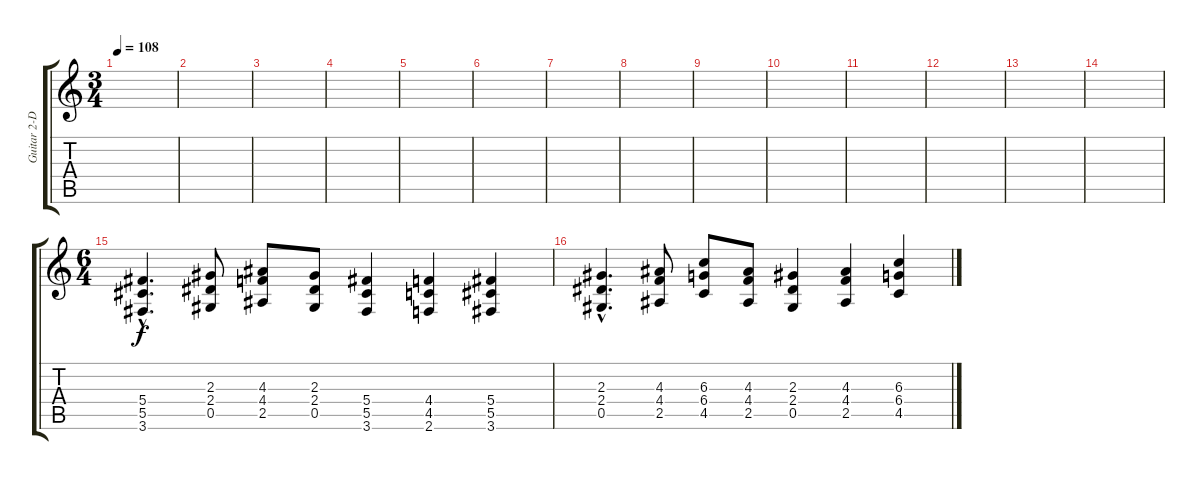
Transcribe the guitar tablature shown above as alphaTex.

\track ("Guitar 2-Dist" "Guitar 2-D") {instrument distortionguitar}
\staff {score tabs}
\tuning (Eb4 Bb3 Gb3 Db3 Ab2 Eb2) {hide}
\ts (3 4)
\tempo 108
\clef g2
\ks c
|
|
|
|
|
|
|
|
|
|
|
|
|
|
\ts (6 4)
(5.4{hac} 5.5{hac} 3.6{hac}).4{d} (2.3 2.4 0.5).8 (4.3 4.4 2.5).8 (2.3 2.4 0.5).8 (5.4 5.5 3.6).4 (4.4 4.5 2.6).4 (5.4 5.5 3.6).4 |
(2.3{hac} 2.4{hac} 0.5{hac}).4{d} (4.3 4.4 2.5).8 (6.3 6.4 4.5).8 (4.3 4.4 2.5).8 (2.3 2.4 0.5).4 (4.3 4.4 2.5).4 (6.3 6.4 4.5).4
